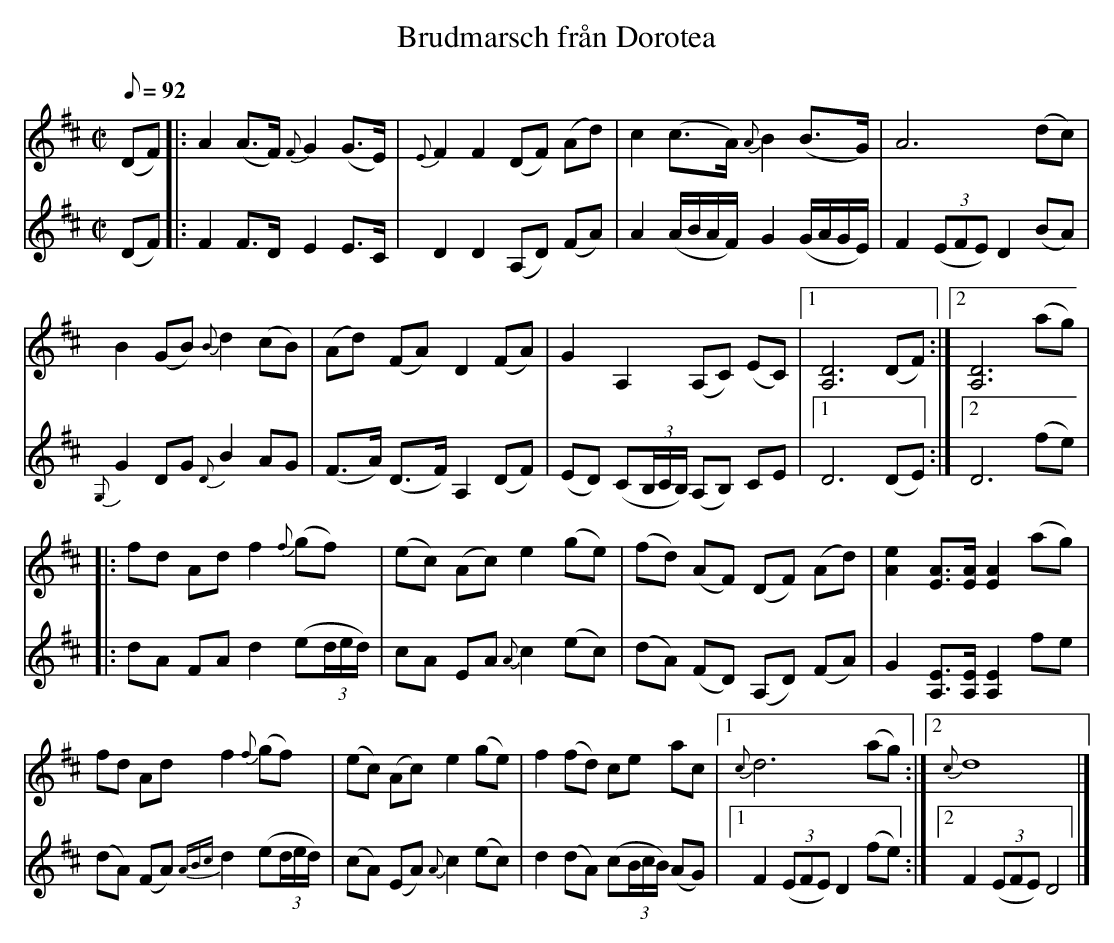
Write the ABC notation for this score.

X:1
T: Brudmarsch från Dorotea
M: C|
L: 1/8
Q: 92
K: D
V:1
(DF) |: A2(A>F) {F}G2(G>E) | {E}F2F2 (DF) (Ad) | c2(c>A) {A}B2(B>G) | A6(dc) |
B2(GB) {B}d2(cB) | (Ad) (FA) D2(FA) | G2A,2 (A,C) (EC) |1 [A,D]6(DF) :|2 [A,D]6(ag) |
|: fd Ad f2{f}(gf) | (ec) (Ac) e2(ge) | (fd) (AF) (DF) (Ad) | [Ae]2[EA]>[EA] [EA]2(ag) |
fd Ad f2{f}(gf) | (ec) (Ac) e2(ge) | f2 (fd) ce ac |1 {c}d6(ag) :|2 {c}d8 |]
V:2
(DF) |: F2F>D E2E>C | D2D2 (A,D) (FA) | A2(A/B/A/F/) G2(G/A/G/E/) | F2 (3(EFE) D2(BA) |
{G,}G2DG {D}B2AG | (F>A) (D>F) A,2(DF) | (ED) (C(3B,/C/B,/) (A,B,) CE |1 D6(DE) :|2 D6(fe) |
|: dA FA d2 (e(3d/e/d/) | cA EA {A}c2(ec) | (dA) (FD) (A,D) (FA) | G2[A,E]>[A,E] [A,E]2fe |
(dA) (FA) {ABc}d2(e(3d/e/d/) | (cA) (EA) {A}c2(ec) | d2(dA) (c(3B/c/B/) (AG) |1 F2((3EFE) D2(fe) :|2 F2((3EFE) D4 |]
